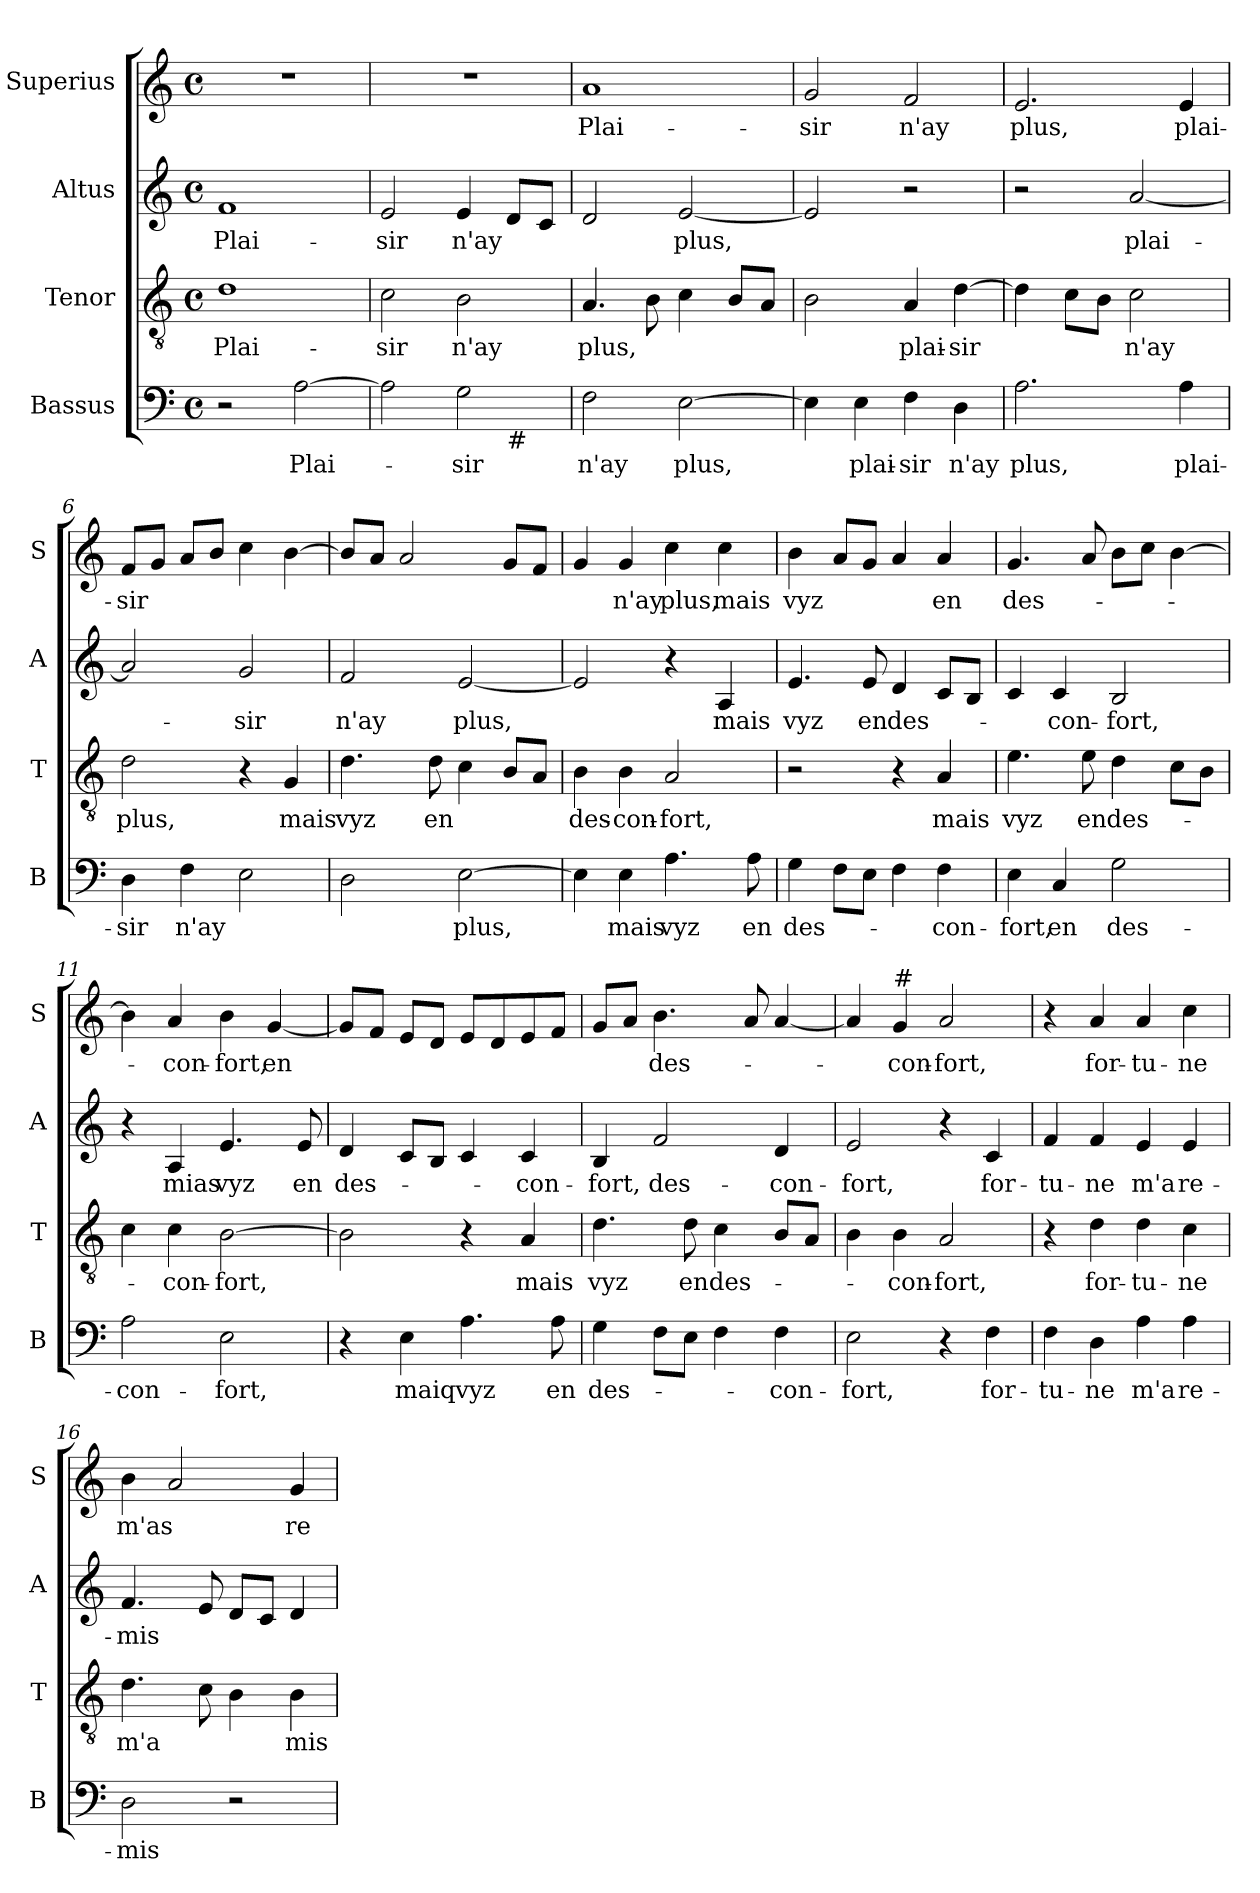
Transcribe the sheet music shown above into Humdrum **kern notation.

**kern	**text	**kern	**text	**kern	**text	**kern	**text
*part4	*part4	*part3	*part3	*part2	*part2	*part1	*part1
*staff4	*staff4	*staff3	*staff3	*staff2	*staff2	*staff1	*staff1
*I"Bassus	*	*I"Tenor	*	*I"Altus	*	*I"Superius	*
*I'B	*	*I'T	*	*I'A	*	*I'S	*
*clefF4	*	*clefGv2	*	*clefG2	*	*clefG2	*
*k[]	*	*k[]	*	*k[]	*	*k[]	*
*C:	*	*C:	*	*C:	*	*C:	*
*M4/4	*	*M4/4	*	*M4/4	*	*M4/4	*
*met(c)	*	*met(c)	*	*met(c)	*	*met(c)	*
=1	=1	=1	=1	=1	=1	=1	=1
!	!	!	!LO:LY:b	!	!LO:LY:b	!	!
2r	.	1d	Plai-	1f	Plai-	1r	.
!	!LO:LY:b	!	!	!	!	!	!
[2A\	Plai-	.	.	.	.	.	.
=2	=2	=2	=2	=2	=2	=2	=2
!	!	!	!LO:LY:b	!	!LO:LY:b	!	!
*^	*	*	*	*	*	*	*
2A\]	2.ryy	.	2c\	-sir	2e/	-sir	1r	.
!	!	!LO:LY:b	!	!LO:LY:b	!	!LO:LY:b	!	!
2G\	.	-sir	2B\	n'ay	4e/	n'ay	.	.
!	!LO:TX:b:t=#	!	!	!	!	!	!	!
.	4ryy	.	.	.	8d/L	.	.	.
.	.	.	.	.	8c/J	.	.	.
=3	=3	=3	=3	=3	=3	=3	=3	=3
!	!	!LO:LY:b	!	!LO:LY:b	!	!	!	!LO:LY:b
*v	*v	*	*	*	*	*	*	*
2F\	n'ay	4.A/	plus,	2d/	.	1a	Plai-
.	.	8B\	.	.	.	.	.
!	!LO:LY:b	!	!	!	!LO:LY:b	!	!
[2E\	plus,	4c\	.	[2e/	plus,	.	.
.	.	8B/L	.	.	.	.	.
.	.	8A/J	.	.	.	.	.
=4	=4	=4	=4	=4	=4	=4	=4
!	!	!	!	!	!	!	!LO:LY:b
4E\]	.	2B\	.	2e/]	.	2g/	-sir
!	!LO:LY:b	!	!	!	!	!	!
4E\	plai-	.	.	.	.	.	.
!	!LO:LY:b	!	!LO:LY:b	!	!	!	!LO:LY:b
4F\	-sir	4A/	plai-	2r	.	2f/	n'ay
!	!LO:LY:b	!	!LO:LY:b	!	!	!	!
4D\	n'ay	[4d\	-sir	.	.	.	.
=5	=5	=5	=5	=5	=5	=5	=5
!	!LO:LY:b	!	!	!	!	!	!LO:LY:b
2.A\	plus,	4d\]	.	2r	.	2.e/	plus,
.	.	8c\L	.	.	.	.	.
.	.	8B\J	.	.	.	.	.
!	!	!	!LO:LY:b	!	!LO:LY:b	!	!
.	.	2c\	n'ay	[2a/	plai-	.	.
!	!LO:LY:b	!	!	!	!	!	!LO:LY:b
4A\	plai-	.	.	.	.	4e/	plai-
!!LO:LB:g=z
=6	=6	=6	=6	=6	=6	=6	=6
!	!LO:LY:b	!	!LO:LY:b	!	!	!	!LO:LY:b
4D\	-sir	2d\	plus,	2a/]	.	8f/L	-sir
.	.	.	.	.	.	8g/J	.
!	!LO:LY:b	!	!	!	!	!	!
4F\	n'ay	.	.	.	.	8a/L	.
.	.	.	.	.	.	8b/J	.
!	!	!	!	!	!LO:LY:b	!	!
2E\	.	4r	.	2g/	-sir	4cc\	.
!	!	!	!LO:LY:b	!	!	!	!
.	.	4G/	mais	.	.	[4b\	.
=7	=7	=7	=7	=7	=7	=7	=7
!	!	!	!LO:LY:b	!	!LO:LY:b	!	!
2D\	.	4.d\	vyz	2f/	n'ay	8b/L]	.
.	.	.	.	.	.	8a/J	.
.	.	.	.	.	.	2a/	.
!	!	!	!LO:LY:b	!	!	!	!
.	.	8d\	en	.	.	.	.
!	!LO:LY:b	!	!	!	!LO:LY:b	!	!
[2E\	plus,	4c\	.	[2e/	plus,	.	.
.	.	8B/L	.	.	.	8g/L	.
.	.	8A/J	.	.	.	8f/J	.
=8	=8	=8	=8	=8	=8	=8	=8
!	!	!	!LO:LY:b	!	!	!	!
4E\]	.	4B\	des-	2e/]	.	4g/	.
!	!LO:LY:b	!	!LO:LY:b	!	!	!	!LO:LY:b
4E\	mais	4B\	-con-	.	.	4g/	n'ay
!	!LO:LY:b	!	!LO:LY:b	!	!	!	!LO:LY:b
4.A\	vyz	2A/	-fort,	4r	.	4cc\	plus,
!	!	!	!	!	!LO:LY:b	!	!LO:LY:b
.	.	.	.	4A/	mais	4cc\	mais
!	!LO:LY:b	!	!	!	!	!	!
8A\	en	.	.	.	.	.	.
=9	=9	=9	=9	=9	=9	=9	=9
!	!LO:LY:b	!	!	!	!LO:LY:b	!	!LO:LY:b
4G\	des-	2r	.	4.e/	vyz	4b\	vyz
8F\L	.	.	.	.	.	8a/L	.
!	!	!	!	!	!LO:LY:b	!	!
8E\J	.	.	.	8e/	en	8g/J	.
!	!	!	!	!	!LO:LY:b	!	!
4F\	.	4r	.	4d/	des-	4a/	.
!	!LO:LY:b	!	!LO:LY:b	!	!	!	!LO:LY:b
4F\	-con-	4A/	mais	8c/L	.	4a/	en
.	.	.	.	8B/J	.	.	.
=10	=10	=10	=10	=10	=10	=10	=10
!	!LO:LY:b	!	!LO:LY:b	!	!	!	!LO:LY:b
4E\	-fort,	4.e\	vyz	4c/	.	4.g/	des-
!	!LO:LY:b	!	!	!	!LO:LY:b	!	!
4C/	en	.	.	4c/	-con-	.	.
!	!	!	!LO:LY:b	!	!	!	!
.	.	8e\	en	.	.	8a/	.
!	!LO:LY:b	!	!LO:LY:b	!	!LO:LY:b	!	!
2G\	des-	4d\	des-	2B/	-fort,	8b\L	.
.	.	.	.	.	.	8cc\J	.
.	.	8c\L	.	.	.	[4b\	.
.	.	8B\J	.	.	.	.	.
!!LO:LB:g=z
=11	=11	=11	=11	=11	=11	=11	=11
!	!LO:LY:b	!	!	!	!	!	!
2A\	-con-	4c\	.	4r	.	4b\]	.
!	!	!	!LO:LY:b	!	!LO:LY:b	!	!LO:LY:b
.	.	4c\	-con-	4A/	mias	4a/	-con-
!	!LO:LY:b	!	!LO:LY:b	!	!LO:LY:b	!	!LO:LY:b
2E\	-fort,	[2B\	-fort,	4.e/	vyz	4b\	-fort,
!	!	!	!	!	!	!	!LO:LY:b
.	.	.	.	.	.	[4g/	en
!	!	!	!	!	!LO:LY:b	!	!
.	.	.	.	8e/	en	.	.
=12	=12	=12	=12	=12	=12	=12	=12
!	!	!	!	!	!LO:LY:b	!	!
4r	.	2B\]	.	4d/	des-	8g/L]	.
.	.	.	.	.	.	8f/J	.
!	!LO:LY:b	!	!	!	!	!	!
4E\	maiq	.	.	8c/L	.	8e/L	.
.	.	.	.	8B/J	.	8d/J	.
!	!LO:LY:b	!	!	!	!	!	!
4.A\	vyz	4r	.	4c/	.	8e/L	.
.	.	.	.	.	.	8d/	.
!	!	!	!LO:LY:b	!	!LO:LY:b	!	!
.	.	4A/	mais	4c/	-con-	8e/	.
!	!LO:LY:b	!	!	!	!	!	!
8A\	en	.	.	.	.	8f/J	.
=13	=13	=13	=13	=13	=13	=13	=13
!	!LO:LY:b	!	!LO:LY:b	!	!LO:LY:b	!	!
4G\	des-	4.d\	vyz	4B/	-fort,	8g/L	.
.	.	.	.	.	.	8a/J	.
!	!	!	!	!	!LO:LY:b	!	!LO:LY:b
8F\L	.	.	.	2f/	des-	4.b\	des-
!	!	!	!LO:LY:b	!	!	!	!
8E\J	.	8d\	en	.	.	.	.
!	!	!	!LO:LY:b	!	!	!	!
4F\	.	4c\	des-	.	.	.	.
.	.	.	.	.	.	8a/	.
!	!LO:LY:b	!	!	!	!LO:LY:b	!	!
4F\	-con-	8B/L	.	4d/	-con-	[4a/	.
.	.	8A/J	.	.	.	.	.
=14	=14	=14	=14	=14	=14	=14	=14
!	!LO:LY:b	!	!	!	!LO:LY:b	!	!
2E\	-fort,	4B\	.	2e/	-fort,	4a/]	.
!	!	!	!	!	!	!LO:TX:a:t=#	!
!	!	!	!LO:LY:b	!	!	!	!LO:LY:b
.	.	4B\	-con-	.	.	4g/	-con-
!	!	!	!LO:LY:b	!	!	!	!LO:LY:b
4r	.	2A/	-fort,	4r	.	2a/	-fort,
!	!LO:LY:b	!	!	!	!LO:LY:b	!	!
4F\	for-	.	.	4c/	for-	.	.
=15	=15	=15	=15	=15	=15	=15	=15
!	!LO:LY:b	!	!	!	!LO:LY:b	!	!
4F\	-tu-	4r	.	4f/	-tu-	4r	.
!	!LO:LY:b	!	!LO:LY:b	!	!LO:LY:b	!	!LO:LY:b
4D\	-ne	4d\	for-	4f/	-ne	4a/	for-
!	!LO:LY:b	!	!LO:LY:b	!	!LO:LY:b	!	!LO:LY:b
4A\	m'a	4d\	-tu-	4e/	m'a	4a/	-tu-
!	!LO:LY:b	!	!LO:LY:b	!	!LO:LY:b	!	!LO:LY:b
4A\	re-	4c\	-ne	4e/	re-	4cc\	-ne
!!LO:PB:g=z
=16	=16	=16	=16	=16	=16	=16	=16
!	!LO:LY:b	!	!LO:LY:b	!	!LO:LY:b	!	!LO:LY:b
2D\	-mis	4.d\	m'a	4.f/	-mis	4b\	m'as
.	.	.	.	.	.	2a/	.
.	.	8c\	.	8e/	.	.	.
2r	.	4B\	.	8d/L	.	.	.
.	.	.	.	8c/J	.	.	.
!	!	!	!LO:LY:b	!	!	!	!LO:LY:b
.	.	4B\	mis	4d/	.	4g/	re-
=	=	=	=	=	=	=	=
*-	*-	*-	*-	*-	*-	*-	*-
